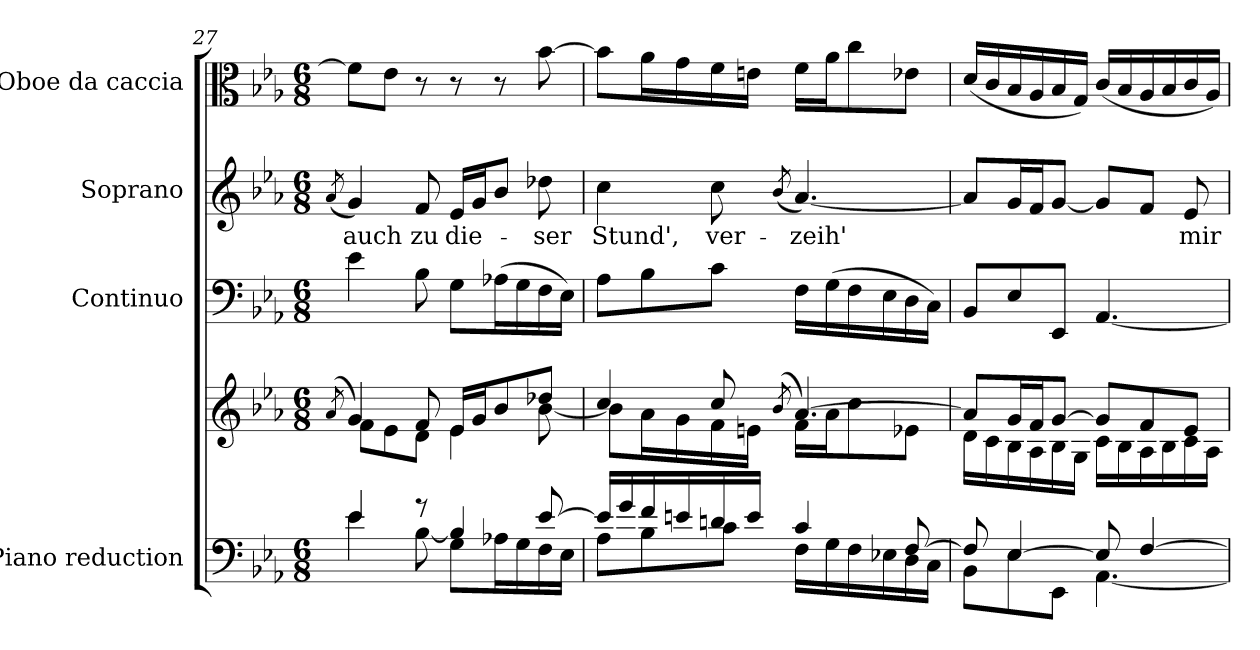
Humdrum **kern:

**kern	**kern	**kern	**kern	**text	**kern
*part4	*part4	*part3	*part2	*part2	*part1
*staff5	*staff4	*staff3	*staff2	*staff2	*staff1
*I"Piano reduction	*	*I"Continuo	*I"Soprano	*	*I"Oboe da caccia
*I'Pno	*	*	*	*	*I'Ob
!!LO:LB:g=z
*clefF4	*clefG2	*clefF4	*clefG2	*	*clefC3
*k[b-e-a-]	*k[b-e-a-]	*k[b-e-a-]	*k[b-e-a-]	*	*k[b-e-a-]
*M6/8	*M6/8	*M6/8	*M6/8	*	*M6/8
=27	=27	=27	=27	=27	=27
.	(>8qa-/	.	(8qa-/	.	.
*^	*^	*	*	*	*
!	!	!	!	!	!	!LO:LY:b	!
4e-/	4e-\	4g/)	8f\L]	4e-\	4g/)	auch	8f\L]
.	.	.	8e-\	.	.	.	8e-\J
!	!	!	!	!	!	!LO:LY:b	!
8r	[>8B-\	8f/	8d\J	8B-\	8f/	zu	8r
!	!	!	!	!	!	!LO:LY:b	!
4B-/]	8G\L	16e-/LL	4e-\	8G\L	16e-/LL	die-	8r
.	.	16g/J	.	.	16g/J	.	.
.	16A-X\L	8b-/	.	(16A-X\L	8b-/J	.	8r
.	16G\	.	.	16G\	.	.	.
!	!	!	!	!	!	!LO:LY:b	!
[8e-/	16F\	8dd-X/J	[8b-\	16F\	8dd-X\	-ser	[8b-\
.	16E-\JJ	.	.	16E-\JJ)	.	.	.
=28	=28	=28	=28	=28	=28	=28	=28
!	!	!	!	!	!	!LO:LY:b	!
16e-/LL]	8A-\L	4cc/	8b-\L]	8A-\L	4cc\	Stund',	8b-\L]
16g/	.	.	.	.	.	.	.
16f/	8B-\	.	16a-\L	8B-\	.	.	16a-\L
16en/	.	.	16g\	.	.	.	16g\
!	!	!	!	!	!	!LO:LY:b	!
16dn/	8c\J	8cc/	16f\	8c\J	8cc\	ver-	16f\
16e/JJ	.	.	16en\JJ	.	.	.	16en\JJ
.	.	(>8qb-/	.	.	(8qb-/	.	.
!	!	!	!	!	!	!LO:LY:b	!
4c/	16F\LL	[4.a-/)	16f\LL	16F\LL	[4.a-/)	-zeih'	16f\LL
.	16G\	.	16a-\J	(16G\	.	.	16a-\J
.	16F\	.	8cc\	16F\	.	.	8cc\
.	16E-X\	.	.	16E-\	.	.	.
[8F/	16D\	.	8e-X\J	16D\	.	.	8e-X\J
.	16C\JJ	.	.	16C\JJ)	.	.	.
=29	=29	=29	=29	=29	=29	=29	=29
8F/]	8BB-\L	8a-/L]	16d\LL	8BB-/L	8a-/L]	.	(16d/LL
.	.	.	16c\	.	.	.	16c/
[4E-/	8E-\	16g/L	16B-\	8E-/	16g/L	.	16B-/
.	.	16f/J	16A-\	.	16f/J	.	16A-/
.	8EE-\J	[8g/J	16B-\	8EE-/J	[8g/J	.	16B-/
.	.	.	16G\JJ	.	.	.	16G/JJ)
8E-/]	[4.AA-\	8g/L]	16c\LL	[4.AA-/	8g/L]	.	(16c/LL
.	.	.	16B-\	.	.	.	16B-/
[4F/	.	8f/	16A-\	.	8f/J	.	16A-/
.	.	.	16B-\	.	.	.	16B-/
!	!	!	!	!	!	!LO:LY:b	!
.	.	8e-/J	16c\	.	8e-/	mir	16c/
.	.	.	16A-\JJ	.	.	.	16A-/JJ)
*v	*v	*	*	*	*	*	*
*	*v	*v	*	*	*	*
=	=	=	=	=	=
*-	*-	*-	*-	*-	*-
